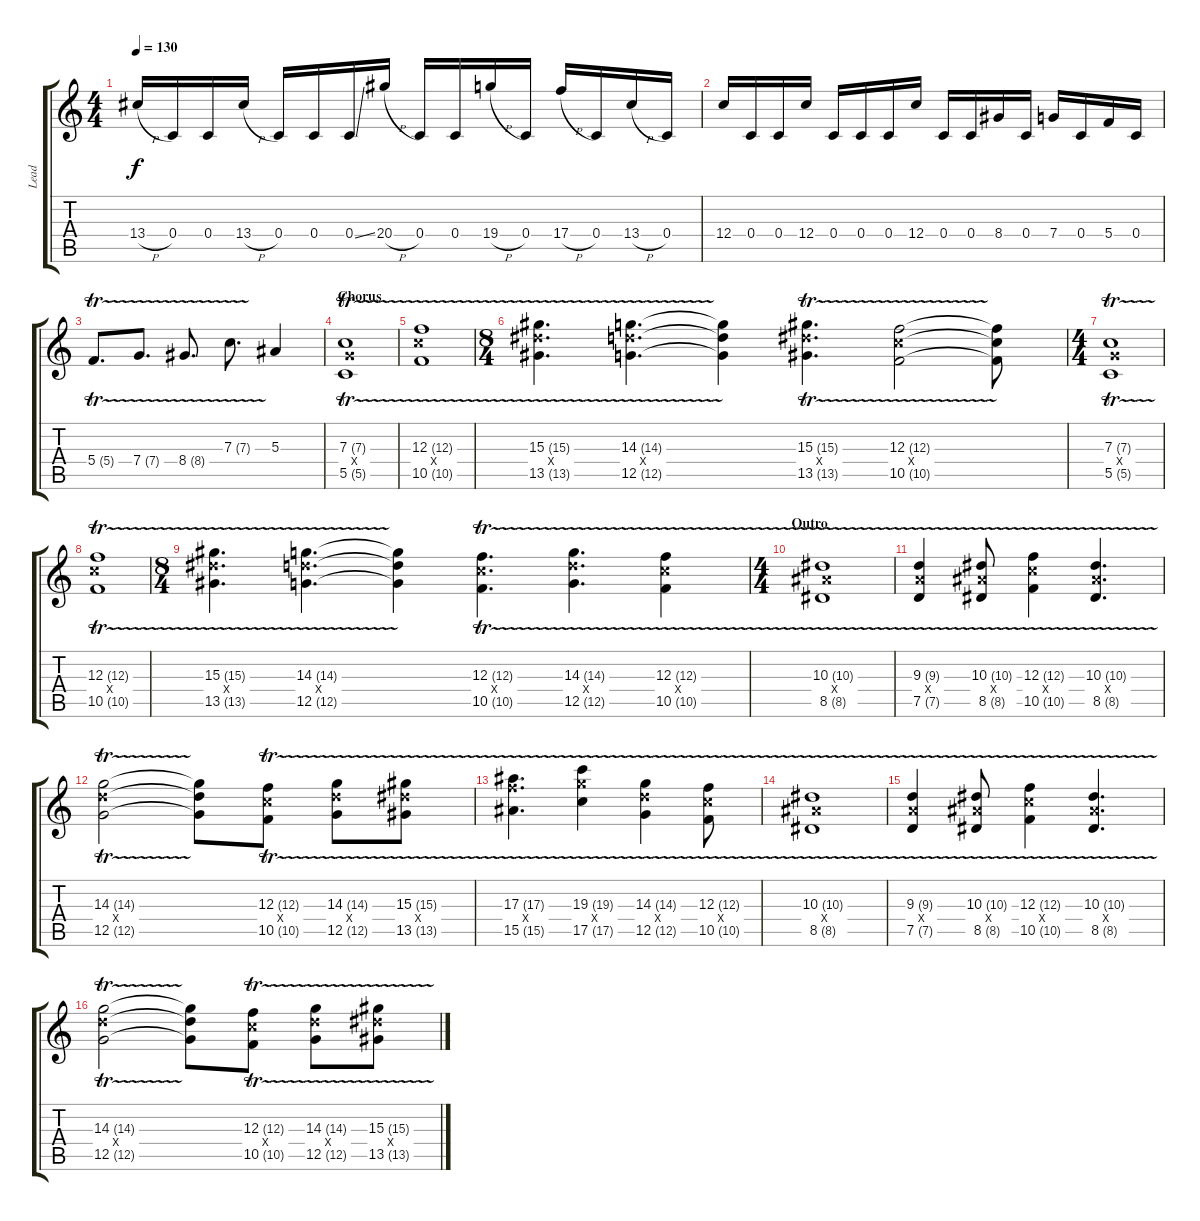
\track ("Lead" "Lead") {instrument overdrivenguitar}
\staff {score tabs}
\tuning (D4 A3 F3 C3 G2 C2) {hide}
\ts (4 4)
\tempo 130
\clef g2
\ks c
13.4{h}.16{dy f} 0.4.16 0.4.16 13.4{h}.16 0.4.16 0.4.16 0.4{ss}.16 20.4{h}.16 0.4.16 0.4.16 19.4{h}.16 0.4.16 17.4{h}.16 0.4.16 13.4{h}.16 0.4.16 |
12.4.16 0.4.16 0.4.16 12.4.16 0.4.16 0.4.16 0.4.16 12.4.16 0.4.16 0.4.16 8.4.16 0.4.16 7.4.16 0.4.16 5.4.16 0.4.16 |
5.4{tr (5 16)}.8{d} 7.4{tr (7 16)}.8{d} 8.4{tr (8 16)}.8{d} 7.3{tr (7 16)}.8{d} 5.3.4 |
\section ("" "Chorus")
(7.3{tr (7 16)} 7.4{x} 5.5{tr (5 16)}).1 |
(12.3{tr (12 16)} 12.4{x} 10.5{tr (10 16)}).1 |
\ts (8 4)
(15.3{tr (15 16)} 15.4{x} 13.5{tr (13 16)}).4{d} (14.3{tr (14 16)} 14.4{x} 12.5{tr (12 16)}).4{d} (14.3{t} 14.4{t} 12.5{t}).4 (15.3{tr (15 16)} 15.4{x} 13.5{tr (13 16)}).4{d} (12.3{tr (12 16)} 12.4{x} 10.5{tr (10 16)}).2 (12.3{t} 12.4{t} 10.5{t}).8 |
\ts (4 4)
(7.3{tr (7 16)} 7.4{x} 5.5{tr (5 16)}).1 |
(12.3{tr (12 16)} 12.4{x} 10.5{tr (10 16)}).1 |
\ts (8 4)
(15.3{tr (15 16)} 15.4{x} 13.5{tr (13 16)}).4{d} (14.3{tr (14 16)} 14.4{x} 12.5{tr (12 16)}).4{d} (14.3{t} 14.4{t} 12.5{t}).4 (12.3{tr (12 16)} 12.4{x} 10.5{tr (10 16)}).4{d} (14.3{tr (14 16)} 14.4{x} 12.5{tr (12 16)}).4{d} (12.3{tr (12 16)} 12.4{x} 10.5{tr (10 16)}).4 |
\ts (4 4)
\section ("" "Outro")
(10.3{tr (10 16)} 10.4{x} 8.5{tr (8 16)}).1 |
(9.3{tr (9 16)} 9.4{x} 7.5{tr (7 16)}).4 (10.3{tr (10 16)} 10.4{x} 8.5{tr (8 16)}).8 (12.3{tr (12 16)} 12.4{x} 10.5{tr (10 16)}).4 (10.3{tr (10 16)} 10.4{x} 8.5{tr (8 16)}).4{d} |
(14.3{tr (14 16)} 14.4{x} 12.5{tr (12 16)}).2 (14.3{t} 14.4{t} 12.5{t}).8 (12.3{tr (12 16)} 12.4{x} 10.5{tr (10 16)}).8 (14.3{tr (14 16)} 14.4{x} 12.5{tr (12 16)}).8 (15.3{tr (15 16)} 15.4{x} 13.5{tr (13 16)}).8 |
(17.3{tr (17 16)} 17.4{x} 15.5{tr (15 16)}).4{d} (19.3{tr (19 16)} 19.4{x} 17.5{tr (17 16)}).4 (14.3{tr (14 16)} 14.4{x} 12.5{tr (12 16)}).4 (12.3{tr (12 16)} 12.4{x} 10.5{tr (10 16)}).8 |
(10.3{tr (10 16)} 10.4{x} 8.5{tr (8 16)}).1 |
(9.3{tr (9 16)} 9.4{x} 7.5{tr (7 16)}).4 (10.3{tr (10 16)} 10.4{x} 8.5{tr (8 16)}).8 (12.3{tr (12 16)} 12.4{x} 10.5{tr (10 16)}).4 (10.3{tr (10 16)} 10.4{x} 8.5{tr (8 16)}).4{d} |
(14.3{tr (14 16)} 14.4{x} 12.5{tr (12 16)}).2 (14.3{t} 14.4{t} 12.5{t}).8 (12.3{tr (12 16)} 12.4{x} 10.5{tr (10 16)}).8 (14.3{tr (14 16)} 14.4{x} 12.5{tr (12 16)}).8 (15.3{tr (15 16)} 15.4{x} 13.5{tr (13 16)}).8
